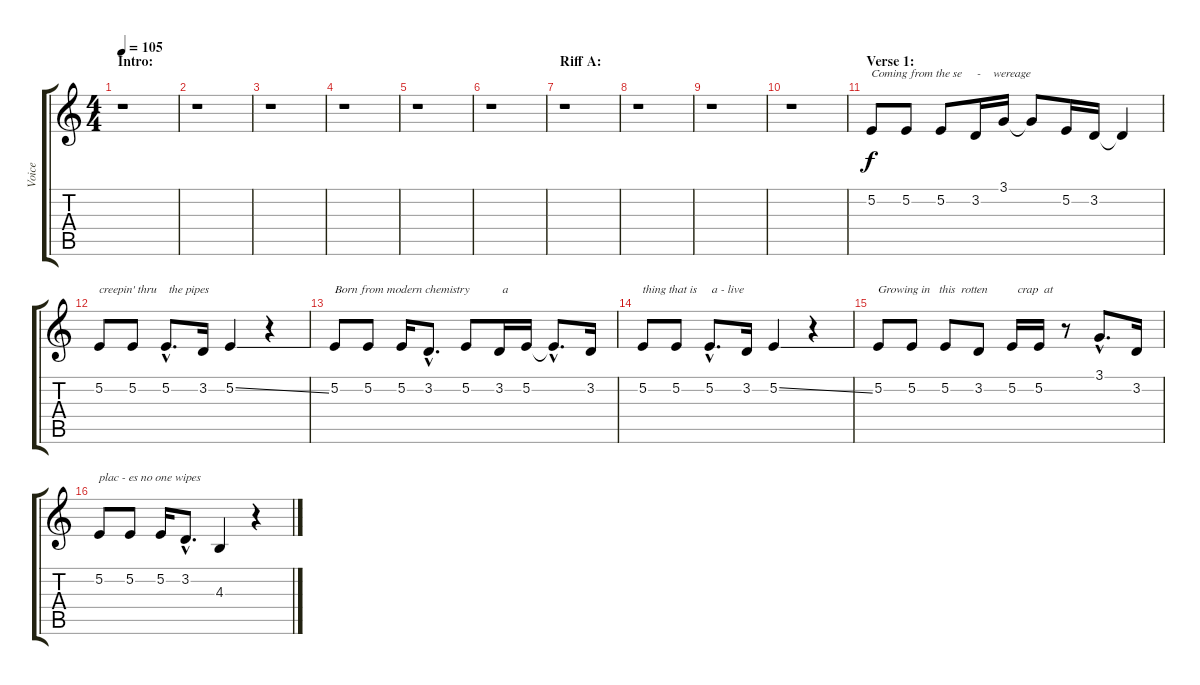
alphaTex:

\track ("Voice" "Voice") {instrument oboe}
\staff {score tabs}
\tuning (E4 B3 G3 D3 A2 E2) {hide}
\ts (4 4)
\section ("" "Intro:")
\tempo 105
\clef g2
\ks c
r.1{dy f instrument oboe} |
r.1 |
r.1 |
r.1 |
r.1 |
r.1 |
\section ("" "Riff A:")
r.1 |
r.1 |
r.1 |
r.1 |
\section ("" "Verse 1:")
5.2.8{txt "Coming from the se     -    wereage"} 5.2.8 5.2.8 3.2.16 3.1.16 3.1{t}.8 5.2.16 3.2.16 3.2{t}.4 |
5.2.8{txt "creepin' thru    the pipes"} 5.2.8 5.2{hac}.8{d} 3.2.16 5.2{ss}.4 r.4 |
5.2.8{txt "Born from modern chemistry           a"} 5.2.8 5.2.16 3.2{hac}.8{d} 5.2.8 3.2.16 5.2.16 5.2{hac t}.8{d} 3.2.16 |
5.2.8{txt "thing that is     a - live"} 5.2.8 5.2{hac}.8{d} 3.2.16 5.2{ss}.4 r.4 |
5.2.8{txt "Growing in   this  rotten          crap  at"} 5.2.8 5.2.8 3.2.8 5.2.16 5.2.16 r.8 3.1{hac}.8{d} 3.2.16 |
5.2.8{txt "plac - es no one wipes"} 5.2.8 5.2.16 3.2{hac}.8{d} 4.3.4 r.4
